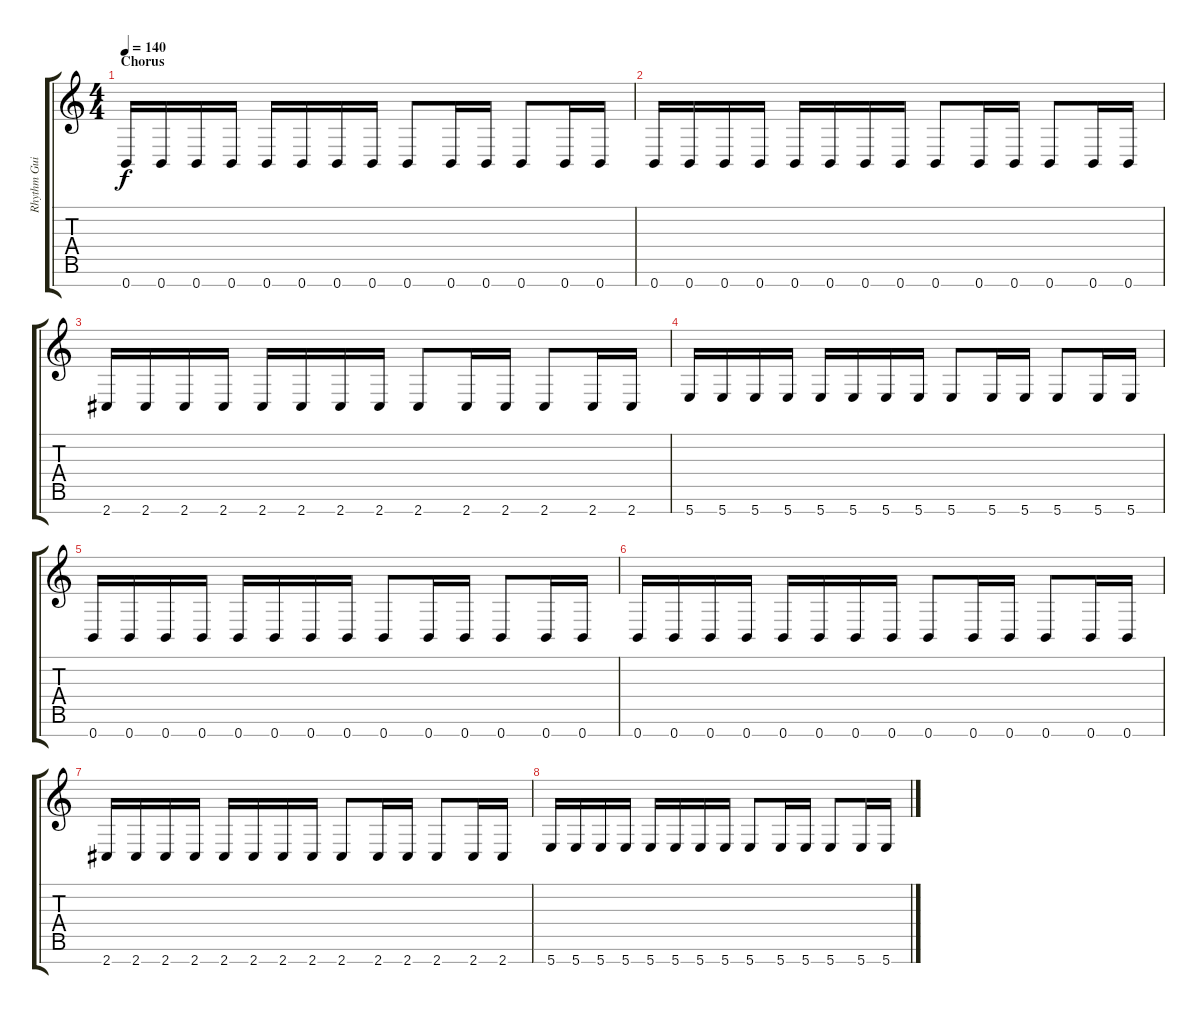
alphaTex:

\track ("Rhythm Guitar R" "Rhythm Gui") {instrument overdrivenguitar}
\staff {score tabs}
\tuning (E4 B3 G3 D3 A2 E2 B1) {hide}
\ts (4 4)
\section ("" "Chorus")
\tempo 140
\clef g2
\ks c
0.7.16{dy f} 0.7.16 0.7.16 0.7.16 0.7.16 0.7.16 0.7.16 0.7.16 0.7.8 0.7.16 0.7.16 0.7.8 0.7.16 0.7.16 |
0.7.16 0.7.16 0.7.16 0.7.16 0.7.16 0.7.16 0.7.16 0.7.16 0.7.8 0.7.16 0.7.16 0.7.8 0.7.16 0.7.16 |
2.7.16 2.7.16 2.7.16 2.7.16 2.7.16 2.7.16 2.7.16 2.7.16 2.7.8 2.7.16 2.7.16 2.7.8 2.7.16 2.7.16 |
5.7.16 5.7.16 5.7.16 5.7.16 5.7.16 5.7.16 5.7.16 5.7.16 5.7.8 5.7.16 5.7.16 5.7.8 5.7.16 5.7.16 |
0.7.16 0.7.16 0.7.16 0.7.16 0.7.16 0.7.16 0.7.16 0.7.16 0.7.8 0.7.16 0.7.16 0.7.8 0.7.16 0.7.16 |
0.7.16 0.7.16 0.7.16 0.7.16 0.7.16 0.7.16 0.7.16 0.7.16 0.7.8 0.7.16 0.7.16 0.7.8 0.7.16 0.7.16 |
2.7.16 2.7.16 2.7.16 2.7.16 2.7.16 2.7.16 2.7.16 2.7.16 2.7.8 2.7.16 2.7.16 2.7.8 2.7.16 2.7.16 |
5.7.16 5.7.16 5.7.16 5.7.16 5.7.16 5.7.16 5.7.16 5.7.16 5.7.8 5.7.16 5.7.16 5.7.8 5.7.16 5.7.16
